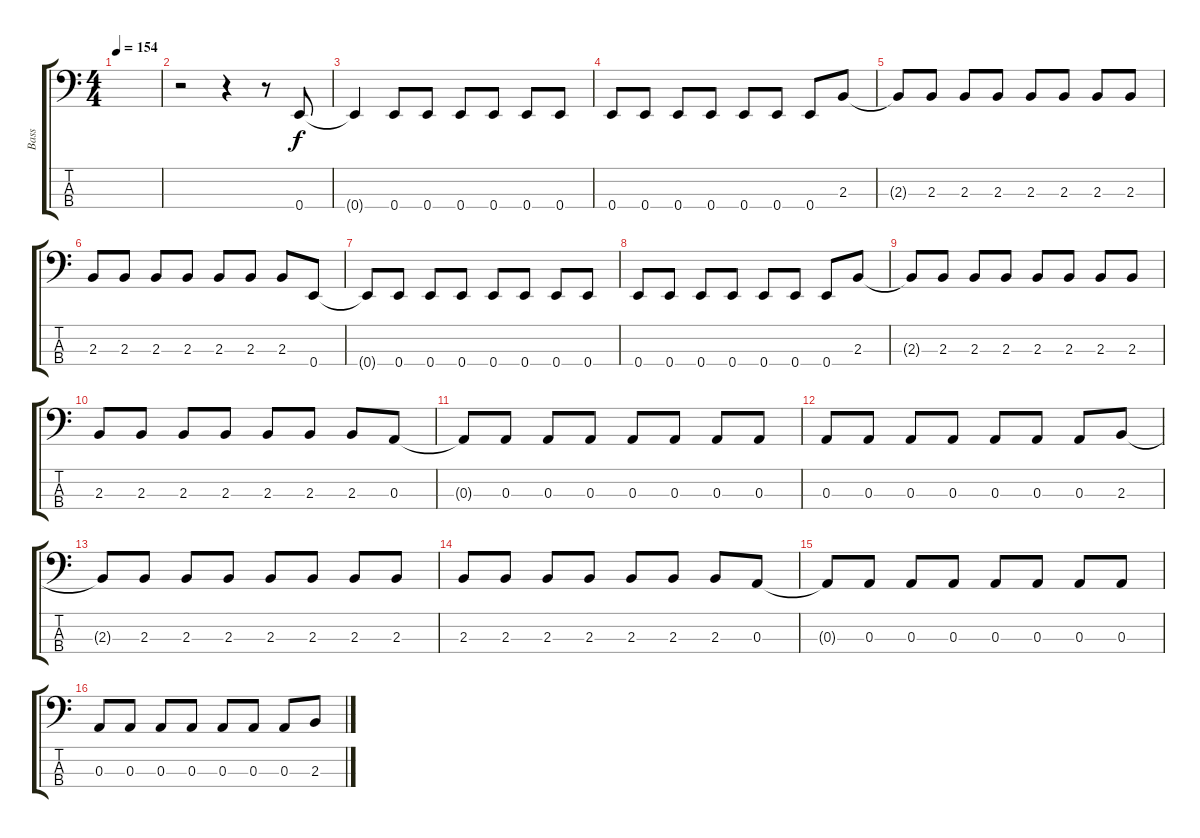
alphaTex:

\track ("Bass" "Bass") {instrument electricbassfinger}
\staff {score tabs}
\tuning (G2 D2 A1 E1) {hide}
\ts (4 4)
\tempo 154
\clef f4
\ks c
|
r.2 r.4 r.8 0.4.8 |
0.4{t}.4 0.4.8 0.4.8 0.4.8 0.4.8 0.4.8 0.4.8 |
0.4.8 0.4.8 0.4.8 0.4.8 0.4.8 0.4.8 0.4.8 2.3.8 |
2.3{t}.8 2.3.8 2.3.8 2.3.8 2.3.8 2.3.8 2.3.8 2.3.8 |
2.3.8 2.3.8 2.3.8 2.3.8 2.3.8 2.3.8 2.3.8 0.4.8 |
0.4{t}.8 0.4.8 0.4.8 0.4.8 0.4.8 0.4.8 0.4.8 0.4.8 |
0.4.8 0.4.8 0.4.8 0.4.8 0.4.8 0.4.8 0.4.8 2.3.8 |
2.3{t}.8 2.3.8 2.3.8 2.3.8 2.3.8 2.3.8 2.3.8 2.3.8 |
2.3.8 2.3.8 2.3.8 2.3.8 2.3.8 2.3.8 2.3.8 0.3.8 |
0.3{t}.8 0.3.8 0.3.8 0.3.8 0.3.8 0.3.8 0.3.8 0.3.8 |
0.3.8 0.3.8 0.3.8 0.3.8 0.3.8 0.3.8 0.3.8 2.3.8 |
2.3{t}.8 2.3.8 2.3.8 2.3.8 2.3.8 2.3.8 2.3.8 2.3.8 |
2.3.8 2.3.8 2.3.8 2.3.8 2.3.8 2.3.8 2.3.8 0.3.8 |
0.3{t}.8 0.3.8 0.3.8 0.3.8 0.3.8 0.3.8 0.3.8 0.3.8 |
0.3.8 0.3.8 0.3.8 0.3.8 0.3.8 0.3.8 0.3.8 2.3.8
